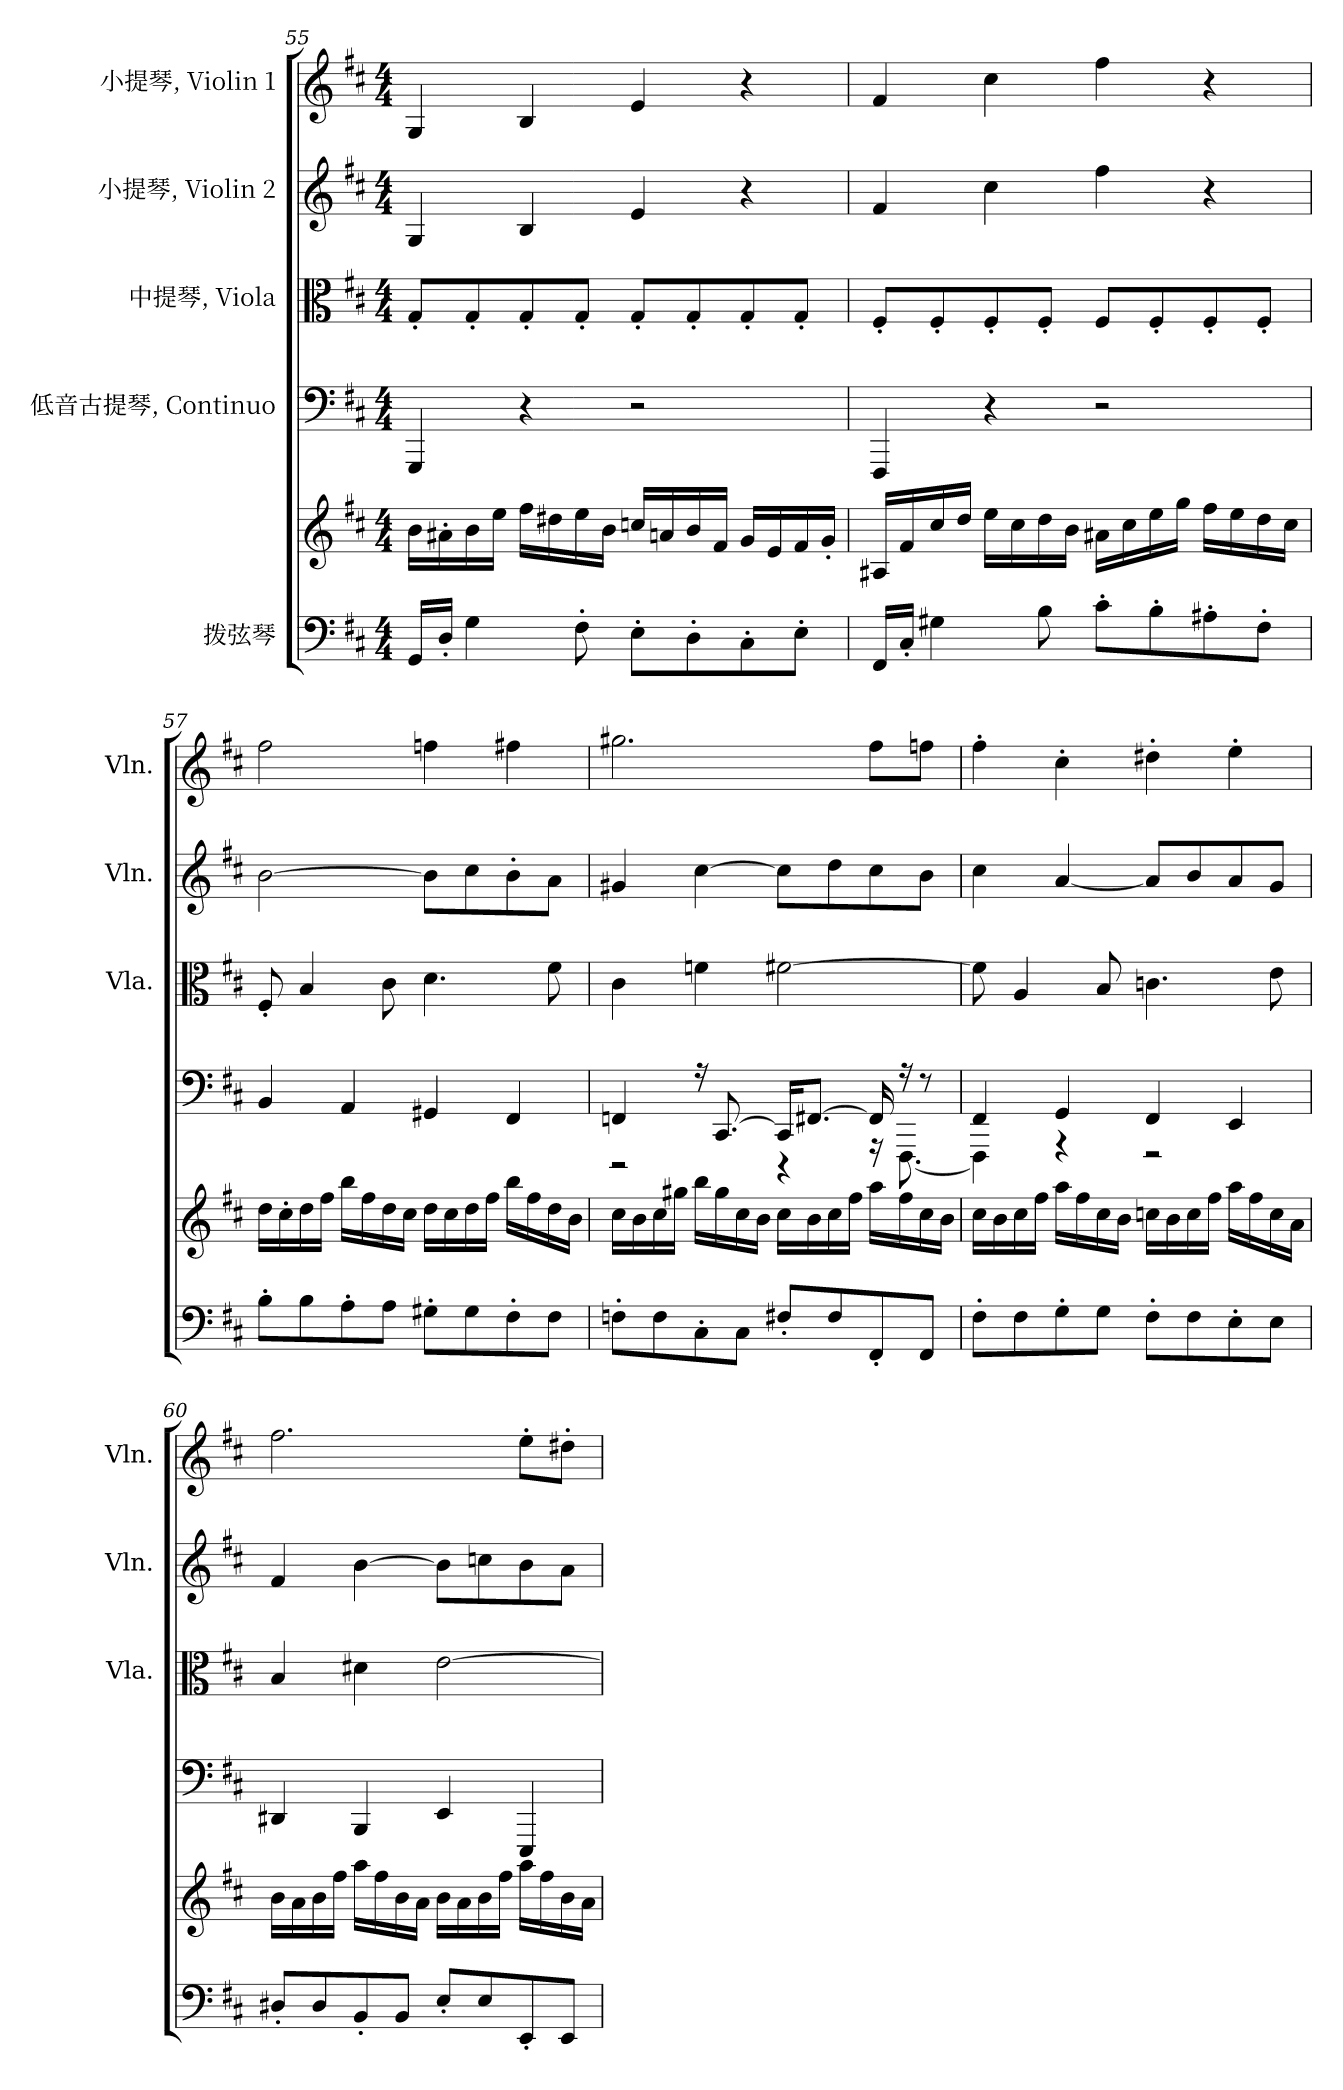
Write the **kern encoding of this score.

**kern	**kern	**kern	**kern	**kern	**kern
*part5	*part5	*part4	*part3	*part2	*part1
*staff6	*staff5	*staff4	*staff3	*staff2	*staff1
*I"拨弦琴	*	*I"低音古提琴, Continuo	*I"中提琴, Viola	*I"小提琴, Violin 2	*I"小提琴, Violin 1
*	*	*	*I'Vla.	*I'Vln.	*I'Vln.
*clefF4	*clefG2	*clefF4	*clefC3	*clefG2	*clefG2
*k[f#c#]	*k[f#c#]	*k[f#c#]	*k[f#c#]	*k[f#c#]	*k[f#c#]
*M4/4	*M4/4	*M4/4	*M4/4	*M4/4	*M4/4
=55	=55	=55	=55	=55	=55
16GG/LL	16b\LL	4GGG/	8G'/L	4G/	4G/
16D'/JJ	16a#X'\	.	.	.	.
4G\	16b\	.	8G'/	.	.
.	16ee\JJ	.	.	.	.
.	16ff#\LL	4r	8G'/	4B/	4B/
.	16dd#X\	.	.	.	.
8F#'\	16ee\	.	8G'/J	.	.
.	16b\JJ	.	.	.	.
8E'\L	16ccn/LL	2r	8G'/L	4e/	4e/
.	16an/	.	.	.	.
8D'\	16b/	.	8G'/	.	.
.	16f#/JJ	.	.	.	.
8C#'\	16g/LL	.	8G'/	4r	4r
.	16e/	.	.	.	.
8E'\J	16f#/	.	8G'/J	.	.
.	16g'/JJ	.	.	.	.
!!LO:PB:g=z
=56	=56	=56	=56	=56	=56
16FF#/LL	16A#X/LL	4FFF#/	8F#'/L	4f#/	4f#/
16C#'/JJ	16f#/	.	.	.	.
4G#X\	16cc#/	.	8F#'/	.	.
.	16dd/JJ	.	.	.	.
.	16ee\LL	4r	8F#'/	4cc#\	4cc#\
.	16cc#\	.	.	.	.
8B\	16dd\	.	8F#'/J	.	.
.	16b\JJ	.	.	.	.
8c#'\L	16a#X\LL	2r	8F#/L	4ff#\	4ff#\
.	16cc#\	.	.	.	.
8B'\	16ee\	.	8F#'/	.	.
.	16gg\JJ	.	.	.	.
8A#X'\	16ff#\LL	.	8F#'/	4r	4r
.	16ee\	.	.	.	.
8F#'\J	16dd\	.	8F#'/J	.	.
.	16cc#\JJ	.	.	.	.
=57	=57	=57	=57	=57	=57
8B'\L	16dd\LL	4BB/	8F#'/	[2b\	2ff#\
.	16cc#'\	.	.	.	.
8B\	16dd\	.	4B/	.	.
.	16ff#\JJ	.	.	.	.
8A'\	16bb\LL	4AA/	.	.	.
.	16ff#\	.	.	.	.
8A\J	16dd\	.	8c#\	.	.
.	16cc#\JJ	.	.	.	.
8G#X'\L	16dd\LL	4GG#X/	4.d\	8b\L]	4ffn\
.	16cc#\	.	.	.	.
8G#\	16dd\	.	.	8cc#\	.
.	16ff#\JJ	.	.	.	.
8F#'\	16bb\LL	4FF#/	.	8b'\	4ff#X\
.	16ff#\	.	.	.	.
8F#\J	16dd\	.	8f#\	8a\J	.
.	16b\JJ	.	.	.	.
!!LO:LB:g=z
=58	=58	=58	=58	=58	=58
*	*	*^	*	*	*
8Fn'\L	16cc#\LL	4FFn/	2r	4c#\	4g#X/	2.gg#X\
.	16b\	.	.	.	.	.
8F\	16cc#\	.	.	.	.	.
.	16gg#X\JJ	.	.	.	.	.
8C#'\	16bb\LL	16r	.	4fn\	[4cc#\	.
.	16gg#\	[8.CC#/	.	.	.	.
8C#\J	16cc#\	.	.	.	.	.
.	16b\JJ	.	.	.	.	.
8F#X'/L	16cc#\LL	16CC#/KL]	4r	[2f#X\	8cc#\L]	.
.	16b\	[8.FF#X/J	.	.	.	.
8F#/	16cc#\	.	.	.	8dd\	.
.	16ff#\JJ	.	.	.	.	.
8FF#'/	16aa\LL	16FF#/]	16r	.	8cc#\	8ff#\L
.	16ff#\	16r	[8.FFF#\	.	.	.
8FF#/J	16cc#\	8r	.	.	8b\J	8ffn\J
.	16b\JJ	.	.	.	.	.
=59	=59	=59	=59	=59	=59	=59
8F#'\L	16cc#\LL	4FF#/	4FFF#\]	8f#\]	4cc#\	4ff#'\
.	16b\	.	.	.	.	.
8F#\	16cc#\	.	.	4A/	.	.
.	16ff#\JJ	.	.	.	.	.
8G'\	16aa\LL	4GG/	4r	.	[4a/	4cc#'\
.	16ff#\	.	.	.	.	.
8G\J	16cc#\	.	.	8B/	.	.
.	16b\JJ	.	.	.	.	.
8F#'\L	16ccn\LL	4FF#/	2r	4.cn\	8a/L]	4dd#X'\
.	16b\	.	.	.	.	.
8F#\	16cc\	.	.	.	8b/	.
.	16ff#\JJ	.	.	.	.	.
8E'\	16aa\LL	4EE/	.	.	8a/	4ee'\
.	16ff#\	.	.	.	.	.
8E\J	16cc\	.	.	8e\	8g/J	.
.	16a\JJ	.	.	.	.	.
*	*	*v	*v	*	*	*
!!LO:PB:g=z
=60	=60	=60	=60	=60	=60
8D#X'/L	16b\LL	4DD#X/	4B/	4f#/	2.ff#\
.	16a\	.	.	.	.
8D#/	16b\	.	.	.	.
.	16ff#\JJ	.	.	.	.
8BB'/	16aa\LL	4BBB/	4d#X\	[4b\	.
.	16ff#\	.	.	.	.
8BB/J	16b\	.	.	.	.
.	16a\JJ	.	.	.	.
8E'/L	16b\LL	4EE/	[2e\	8b\L]	.
.	16a\	.	.	.	.
8E/	16b\	.	.	8ccn\	.
.	16ff#\JJ	.	.	.	.
8EE'/	16aa\LL	4EEE/	.	8b\	8ee'\L
.	16ff#\	.	.	.	.
8EE/J	16b\	.	.	8a\J	8dd#X'\J
.	16a\JJ	.	.	.	.
=	=	=	=	=	=
*-	*-	*-	*-	*-	*-
